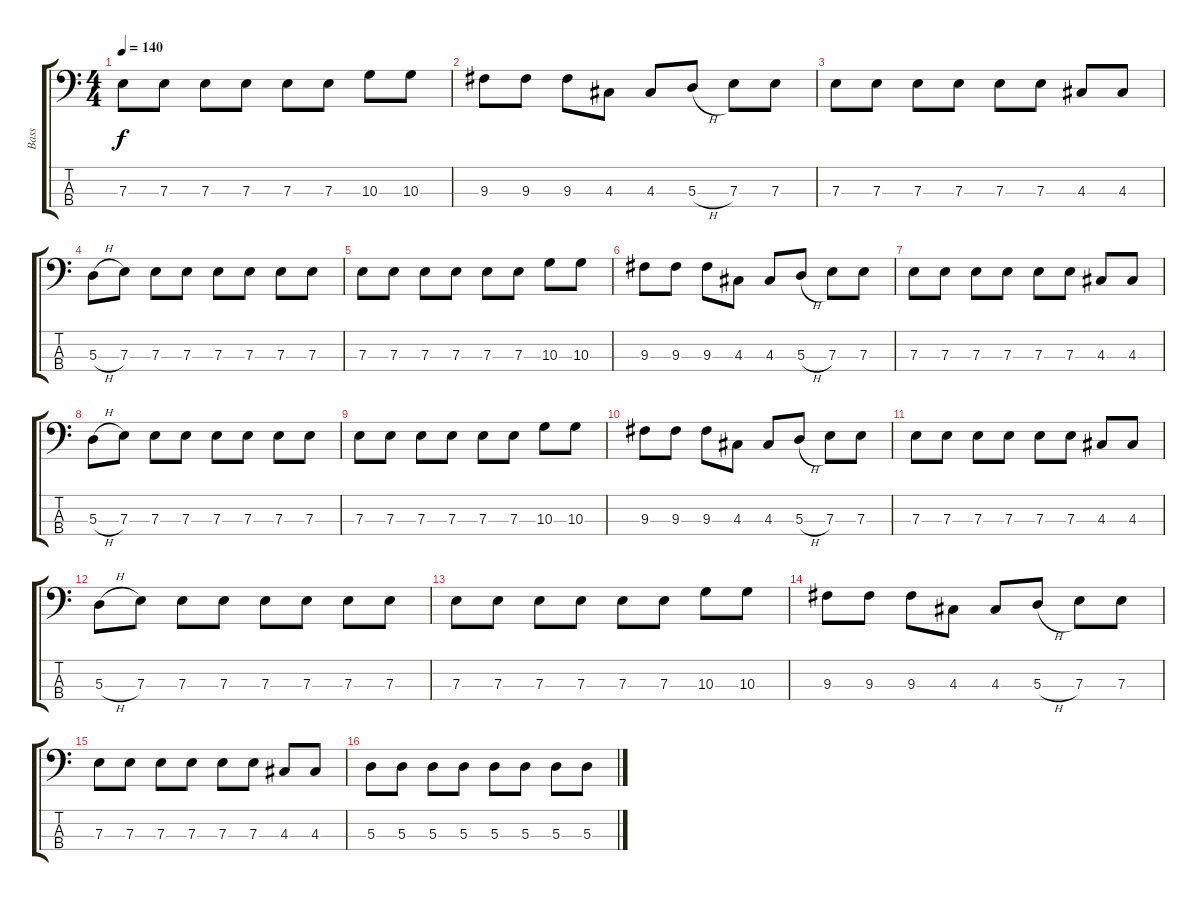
\track ("Bass" "Bass") {instrument electricbasspick}
\staff {score tabs}
\tuning (G2 D2 A1 E1) {hide}
\ts (4 4)
\tempo 140
\clef f4
\ks c
7.3.8{dy f} 7.3.8 7.3.8 7.3.8 7.3.8 7.3.8 10.3.8 10.3.8 |
9.3.8 9.3.8 9.3.8 4.3.8 4.3.8 5.3{h}.8 7.3.8 7.3.8 |
7.3.8 7.3.8 7.3.8 7.3.8 7.3.8 7.3.8 4.3.8 4.3.8 |
5.3{h}.8 7.3.8 7.3.8 7.3.8 7.3.8 7.3.8 7.3.8 7.3.8 |
7.3.8 7.3.8 7.3.8 7.3.8 7.3.8 7.3.8 10.3.8 10.3.8 |
9.3.8 9.3.8 9.3.8 4.3.8 4.3.8 5.3{h}.8 7.3.8 7.3.8 |
7.3.8 7.3.8 7.3.8 7.3.8 7.3.8 7.3.8 4.3.8 4.3.8 |
5.3{h}.8 7.3.8 7.3.8 7.3.8 7.3.8 7.3.8 7.3.8 7.3.8 |
7.3.8 7.3.8 7.3.8 7.3.8 7.3.8 7.3.8 10.3.8 10.3.8 |
9.3.8 9.3.8 9.3.8 4.3.8 4.3.8 5.3{h}.8 7.3.8 7.3.8 |
7.3.8 7.3.8 7.3.8 7.3.8 7.3.8 7.3.8 4.3.8 4.3.8 |
5.3{h}.8 7.3.8 7.3.8 7.3.8 7.3.8 7.3.8 7.3.8 7.3.8 |
7.3.8 7.3.8 7.3.8 7.3.8 7.3.8 7.3.8 10.3.8 10.3.8 |
9.3.8 9.3.8 9.3.8 4.3.8 4.3.8 5.3{h}.8 7.3.8 7.3.8 |
7.3.8 7.3.8 7.3.8 7.3.8 7.3.8 7.3.8 4.3.8 4.3.8 |
5.3.8 5.3.8 5.3.8 5.3.8 5.3.8 5.3.8 5.3.8 5.3.8
